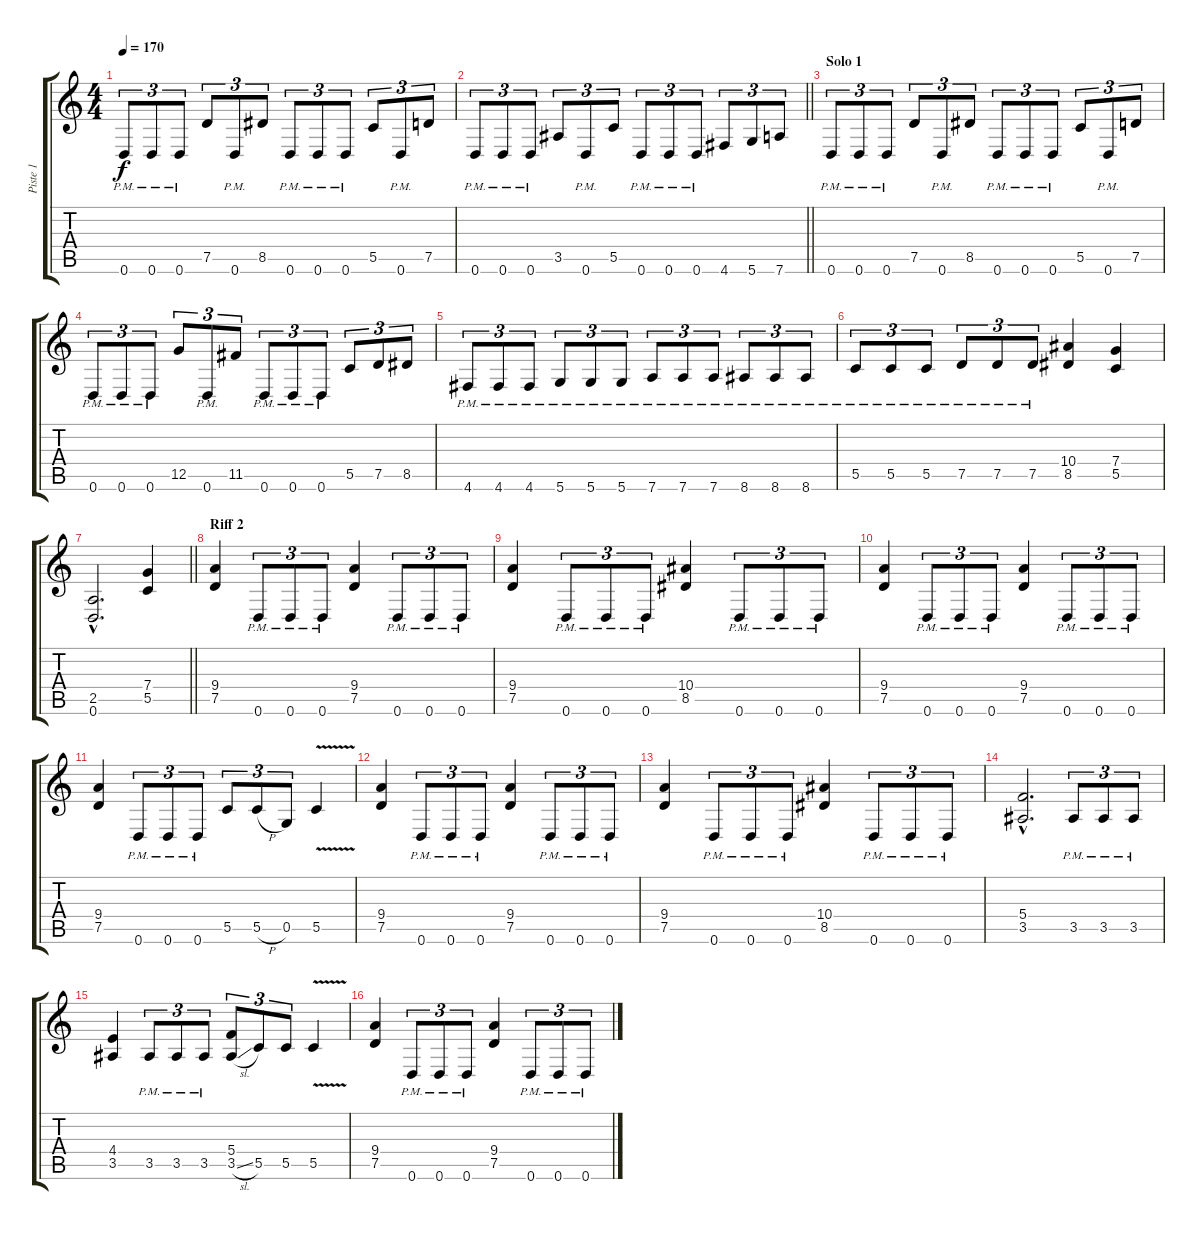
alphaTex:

\track ("Piste 1" "Piste 1") {instrument distortionguitar}
\staff {score tabs}
\tuning (D4 A3 F3 C3 G2 D2) {hide}
\ts (4 4)
\tempo 170
\clef g2
\ks c
0.6{pm}.8{tu (3 2) dy f} 0.6{pm}.8{tu (3 2)} 0.6{pm}.8{tu (3 2)} 7.5.8{tu (3 2)} 0.6{pm}.8{tu (3 2)} 8.5.8{tu (3 2)} 0.6{pm}.8{tu (3 2)} 0.6{pm}.8{tu (3 2)} 0.6{pm}.8{tu (3 2)} 5.5.8{tu (3 2)} 0.6{pm}.8{tu (3 2)} 7.5.8{tu (3 2)} |
\barLineRight lightlight
0.6{pm}.8{tu (3 2)} 0.6{pm}.8{tu (3 2)} 0.6{pm}.8{tu (3 2)} 3.5.8{tu (3 2)} 0.6{pm}.8{tu (3 2)} 5.5.8{tu (3 2)} 0.6{pm}.8{tu (3 2)} 0.6{pm}.8{tu (3 2)} 0.6{pm}.8{tu (3 2)} 4.6.8{tu (3 2)} 5.6.8{tu (3 2)} 7.6.8{tu (3 2)} |
\section ("" "Solo 1")
0.6{pm}.8{tu (3 2)} 0.6{pm}.8{tu (3 2)} 0.6{pm}.8{tu (3 2)} 7.5.8{tu (3 2)} 0.6{pm}.8{tu (3 2)} 8.5.8{tu (3 2)} 0.6{pm}.8{tu (3 2)} 0.6{pm}.8{tu (3 2)} 0.6{pm}.8{tu (3 2)} 5.5.8{tu (3 2)} 0.6{pm}.8{tu (3 2)} 7.5.8{tu (3 2)} |
0.6{pm}.8{tu (3 2)} 0.6{pm}.8{tu (3 2)} 0.6{pm}.8{tu (3 2)} 12.5.8{tu (3 2)} 0.6{pm}.8{tu (3 2)} 11.5.8{tu (3 2)} 0.6{pm}.8{tu (3 2)} 0.6{pm}.8{tu (3 2)} 0.6{pm}.8{tu (3 2)} 5.5.8{tu (3 2)} 7.5.8{tu (3 2)} 8.5.8{tu (3 2)} |
4.6{pm}.8{tu (3 2)} 4.6{pm}.8{tu (3 2)} 4.6{pm}.8{tu (3 2)} 5.6{pm}.8{tu (3 2)} 5.6{pm}.8{tu (3 2)} 5.6{pm}.8{tu (3 2)} 7.6{pm}.8{tu (3 2)} 7.6{pm}.8{tu (3 2)} 7.6{pm}.8{tu (3 2)} 8.6{pm}.8{tu (3 2)} 8.6{pm}.8{tu (3 2)} 8.6{pm}.8{tu (3 2)} |
5.5{pm}.8{tu (3 2)} 5.5{pm}.8{tu (3 2)} 5.5{pm}.8{tu (3 2)} 7.5{pm}.8{tu (3 2)} 7.5{pm}.8{tu (3 2)} 7.5{pm}.8{tu (3 2)} (10.4 8.5).4 (7.4 5.5).4 |
\barLineRight lightlight
(2.5{hac} 0.6{hac}).2{d} (7.4 5.5).4 |
\section ("" "Riff 2")
(9.4 7.5).4 0.6{pm}.8{tu (3 2)} 0.6{pm}.8{tu (3 2)} 0.6{pm}.8{tu (3 2)} (9.4 7.5).4 0.6{pm}.8{tu (3 2)} 0.6{pm}.8{tu (3 2)} 0.6{pm}.8{tu (3 2)} |
(9.4 7.5).4 0.6{pm}.8{tu (3 2)} 0.6{pm}.8{tu (3 2)} 0.6{pm}.8{tu (3 2)} (10.4 8.5).4 0.6{pm}.8{tu (3 2)} 0.6{pm}.8{tu (3 2)} 0.6{pm}.8{tu (3 2)} |
(9.4 7.5).4 0.6{pm}.8{tu (3 2)} 0.6{pm}.8{tu (3 2)} 0.6{pm}.8{tu (3 2)} (9.4 7.5).4 0.6{pm}.8{tu (3 2)} 0.6{pm}.8{tu (3 2)} 0.6{pm}.8{tu (3 2)} |
(9.4 7.5).4 0.6{pm}.8{tu (3 2)} 0.6{pm}.8{tu (3 2)} 0.6{pm}.8{tu (3 2)} 5.5.8{tu (3 2)} 5.5{h}.8{tu (3 2)} 0.5.8{tu (3 2)} 5.5{v}.4 |
(9.4 7.5).4 0.6{pm}.8{tu (3 2)} 0.6{pm}.8{tu (3 2)} 0.6{pm}.8{tu (3 2)} (9.4 7.5).4 0.6{pm}.8{tu (3 2)} 0.6{pm}.8{tu (3 2)} 0.6{pm}.8{tu (3 2)} |
(9.4 7.5).4 0.6{pm}.8{tu (3 2)} 0.6{pm}.8{tu (3 2)} 0.6{pm}.8{tu (3 2)} (10.4 8.5).4 0.6{pm}.8{tu (3 2)} 0.6{pm}.8{tu (3 2)} 0.6{pm}.8{tu (3 2)} |
(5.4{hac} 3.5{hac}).2{d} 3.5{pm}.8{tu (3 2)} 3.5{pm}.8{tu (3 2)} 3.5{pm}.8{tu (3 2)} |
(4.4 3.5).4 3.5{pm}.8{tu (3 2)} 3.5{pm}.8{tu (3 2)} 3.5{pm}.8{tu (3 2)} (5.4 3.5{sl}).8{tu (3 2)} 5.5.8{tu (3 2)} 5.5.8{tu (3 2)} 5.5{v}.4 |
(9.4 7.5).4 0.6{pm}.8{tu (3 2)} 0.6{pm}.8{tu (3 2)} 0.6{pm}.8{tu (3 2)} (9.4 7.5).4 0.6{pm}.8{tu (3 2)} 0.6{pm}.8{tu (3 2)} 0.6{pm}.8{tu (3 2)}
